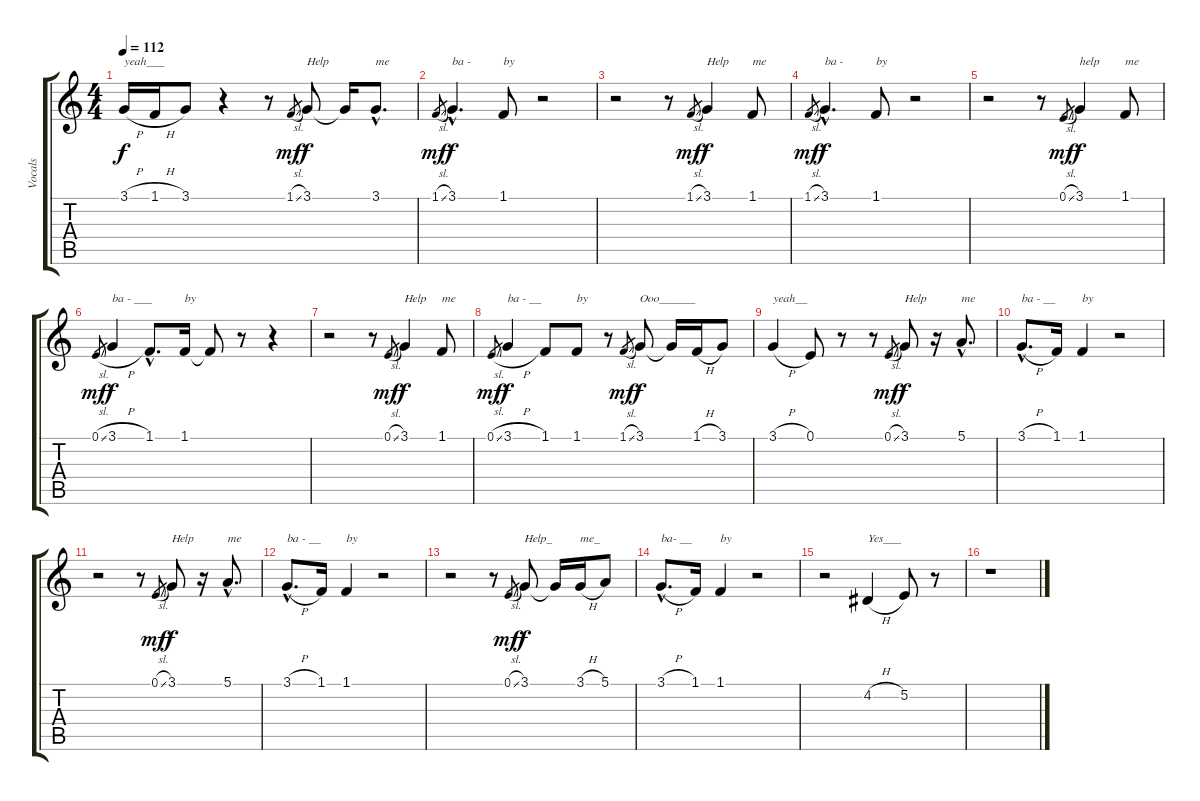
\track ("Vocals" "Vocals") {instrument lead6voice}
\staff {score tabs}
\tuning (E4 B3 G3 D3 A2 E2) {hide}
\ts (4 4)
\tempo 112
\clef g2
\ks c
3.1{h}.16{txt "yeah___" dy f} 1.1{h}.16 3.1.8 r.4 r.8 1.1{sl}.8{gr dy mf} 3.1.8{txt "Help" dy f} 3.1{t}.16 3.1{hac}.8{d txt "me"} |
1.1{sl}.8{gr dy mf} 3.1{hac}.4{d txt "ba -" dy f} 1.1.8{txt "by"} r.2 |
r.2 r.8 1.1{sl}.8{gr dy mf} 3.1.4{txt "Help" dy f} 1.1.8{txt "me"} |
1.1{sl}.8{gr dy mf} 3.1{hac}.4{d txt "ba -" dy f} 1.1.8{txt "by"} r.2 |
r.2 r.8 0.1{sl}.8{gr dy mf} 3.1.4{txt "help" dy f} 1.1.8{txt "me"} |
0.1{sl}.8{gr dy mf} 3.1{h}.4{txt "ba - ___" dy f} 1.1{hac}.8{d} 1.1.16{txt "by"} 1.1{t}.8 r.8 r.4 |
r.2 r.8 0.1{sl}.8{gr dy mf} 3.1.4{txt "Help" dy f} 1.1.8{txt "me"} |
0.1{sl}.8{gr dy mf} 3.1{h}.4{txt "ba - __" dy f} 1.1.8 1.1.8{txt "by"} r.8 1.1{sl}.8{gr dy mf} 3.1.8{txt "Ooo______" dy f} 3.1{t}.16 1.1{h}.16 3.1.8 |
3.1{h}.4{txt "yeah__"} 0.1.8 r.8 r.8 0.1{sl}.8{gr dy mf} 3.1.8{txt "Help" dy f} r.16 5.1{hac}.8{d txt "me"} |
3.1{h hac}.8{d txt "ba - __"} 1.1.16 1.1.4{txt "by"} r.2 |
r.2 r.8 0.1{sl}.8{gr dy mf} 3.1.8{txt "Help" dy f} r.16 5.1{hac}.8{d txt "me"} |
3.1{h hac}.8{d txt "ba - __"} 1.1.16 1.1.4{txt "by"} r.2 |
r.2 r.8 0.1{sl}.8{gr dy mf} 3.1.8{txt "Help_" dy f} 3.1{t}.16 3.1{h}.16{txt "me_"} 5.1.8 |
3.1{h hac}.8{d txt "ba- __"} 1.1.16 1.1.4{txt "by"} r.2 |
r.2 4.2{h}.4{txt "Yes___"} 5.2.8 r.8 |
r.1
